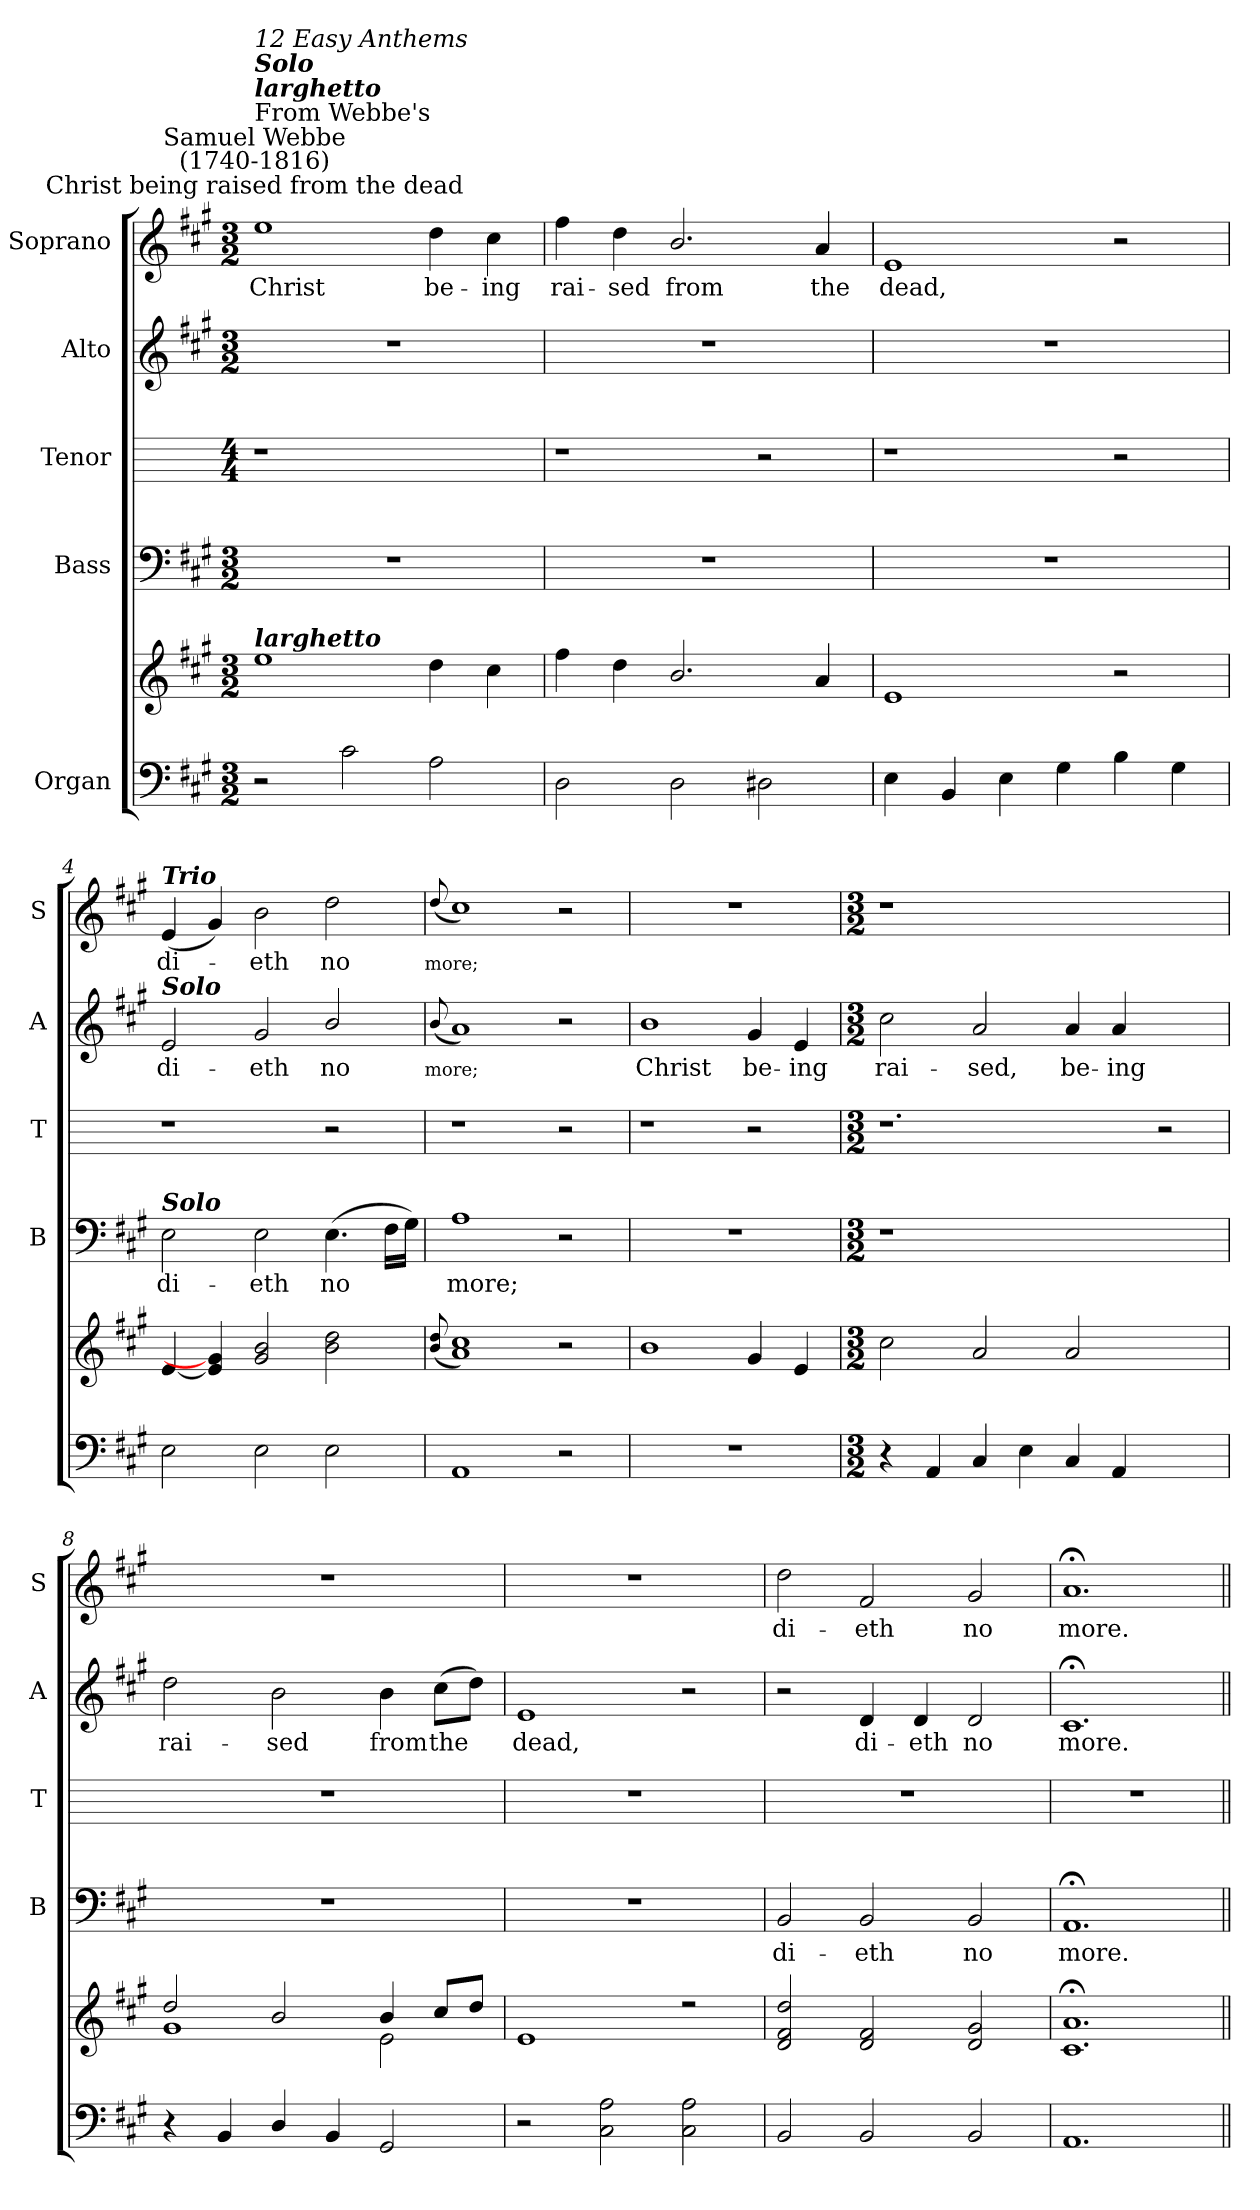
**kern	**kern	**kern	**text	**kern	**kern	**text	**kern	**text
*part5	*part5	*part4	*part4	*part3	*part2	*part2	*part1	*part1
*staff6	*staff5	*staff4	*staff4	*staff3	*staff2	*staff2	*staff1	*staff1
*I"Organ	*	*I"Bass	*	*I"Tenor	*I"Alto	*	*I"Soprano	*
*	*	*I'B	*	*I'T	*I'A	*	*I'S	*
*clefF4	*clefG2	*clefF4	*	*	*clefG2	*	*clefG2	*
*k[f#c#g#]	*k[f#c#g#]	*k[f#c#g#]	*	*	*k[f#c#g#]	*	*k[f#c#g#]	*
*A:	*A:	*A:	*	*	*A:	*	*A:	*
*M3/2	*M3/2	*M3/2	*	*M4/4	*M3/2	*	*M3/2	*
=1	=1	=1	=1	=1	=1	=1	=1	=1
!	!	!	!	!	!	!	!LO:TX:a:cj:t=Christ being raised from the dead	!
!	!	!	!	!	!	!	!LO:TX:a:cj:t=Samuel Webbe\n(1740-1816)	!
!	!	!	!	!	!	!	!LO:TX:a:t=From Webbe's	!
!	!	!	!	!	!	!	!LO:TX:a:Bi:t=larghetto	!
!	!	!	!	!	!	!	!LO:TX:a:Bi:t=Solo	!
!	!	!	!	!	!	!	!LO:TX:a:i:t=12 Easy Anthems	!
!	!LO:TX:a:Bi:t=larghetto	!	!	!	!	!	!	!
!	!	!LO:N:vis=1	!	!	!LO:N:vis=1	!	!	!LO:LY:b
2r	1ee/	1.r	.	1r	1.r	.	1ee/	Christ
2c#	.	.	.	.	.	.	.	.
!	!	!	!	!	!	!	!	!LO:LY:b
2A	4dd	.	.	2ryy	.	.	4dd	be-
!	!	!	!	!	!	!	!	!LO:LY:b
.	4cc#	.	.	.	.	.	4cc#	-ing
=2	=2	=2	=2	=2	=2	=2	=2	=2
!	!	!LO:N:vis=1	!	!	!LO:N:vis=1	!	!	!LO:LY:b
2D	4ff#	1.r	.	1r	1.r	.	4ff#	rai-
!	!	!	!	!	!	!	!	!LO:LY:b
.	4dd	.	.	.	.	.	4dd	-sed
!	!	!	!	!	!	!	!	!LO:LY:b
2D	2.b/	.	.	.	.	.	2.b/	from
2D#X	.	.	.	2r	.	.	.	.
!	!	!	!	!	!	!	!	!LO:LY:b
.	4a	.	.	.	.	.	4a	the
=3	=3	=3	=3	=3	=3	=3	=3	=3
!	!	!LO:N:vis=1	!	!	!LO:N:vis=1	!	!	!LO:LY:b
4E	1e	1.r	.	1r	1.r	.	1e	dead,
4BB	.	.	.	.	.	.	.	.
4E	.	.	.	.	.	.	.	.
4G#	.	.	.	.	.	.	.	.
4B	2r	.	.	2r	.	.	2r	.
4G#	.	.	.	.	.	.	.	.
=4	=4	=4	=4	=4	=4	=4	=4	=4
!	!	!	!	!	!	!	!LO:TX:a:Bi:t=Trio	!
!	!	!	!	!	!LO:TX:a:Bi:t=Solo	!	!	!
!	!	!LO:TX:a:Bi:t=Solo	!	!	!	!	!	!
!	!	!	!LO:LY:b	!	!	!LO:LY:b	!	!LO:LY:b
2E	[4e	2E	di-	1r	2e	di-	(<4e	di-
.	4e] 4g#]	.	.	.	.	.	4g#)	.
!	!	!	!LO:LY:b	!	!	!LO:LY:b	!	!LO:LY:b
2E	2g# 2b	2E	-eth	.	2g#	-eth	2b	eth
!	!	!	!LO:LY:b	!	!	!LO:LY:b	!	!LO:LY:b
2E	2b 2dd	(>4.E	no	2r	2b/	no	2dd	no
.	.	16F#LL	.	.	.	.	.	.
.	.	16G#JJ)	.	.	.	.	.	.
=5	=5	=5	=5	=5	=5	=5	=5	=5
!	!	!	!	!	!	!LO:LY:b	!	!LO:LY:b
.	(<8qqb/ 8qqdd/	.	.	.	(<8qqb/L	more;	(<8qqdd/L	more;
!	!	!	!LO:LY:b	!	!	!	!	!
1AA	1a 1cc#)	1A	more;	1r	1a)	.	1cc#)	.
2r	2r	2r	.	2r	2r	.	2r	.
=6	=6	=6	=6	=6	=6	=6	=6	=6
!LO:N:vis=1	!	!LO:N:vis=1	!	!	!	!LO:LY:b	!LO:N:vis=1	!
1.r	1b	1.r	.	1r	1b	Christ	1.r	.
!	!	!	!	!	!	!LO:LY:b	!	!
.	4g#	.	.	2r	4g#	be-	.	.
!	!	!	!	!	!	!LO:LY:b	!	!
.	4e	.	.	.	4e	-ing	.	.
!!LO:LB:g=z
=7	=7	=7	=7	=7	=7	=7	=7	=7
*M3/2	*M3/2	*M3/2	*	*M3/2	*M3/2	*	*M3/2	*
*	*^	*	*	*	*	*	*	*
!	!	!LO:N:vis=1	!LO:N:vis=1	!	!	!	!LO:LY:b	!LO:N:vis=1	!
4r	2cc#	1.ryy	1.r	.	1.r	2cc#	rai-	1.r	.
4AA	.	.	.	.	.	.	.	.	.
!	!	!	!	!	!	!	!LO:LY:b	!	!
4C#	2a	.	.	.	.	2a	-sed,	.	.
4E	.	.	.	.	.	.	.	.	.
!	!	!	!	!	!	!	!LO:LY:b	!	!
4C#	2a	.	.	.	.	4a	be-	.	.
!	!	!	!	!	!	!	!LO:LY:b	!	!
4AA	.	.	.	.	.	4a	-ing	.	.
2ryy	2ryy	2ryy	2ryy	.	2r	2ryy	.	2ryy	.
=8	=8	=8	=8	=8	=8	=8	=8	=8	=8
!	!	!	!LO:N:vis=1	!	!	!	!LO:LY:b	!LO:N:vis=1	!
4r	2dd/	1g#\	1.r	.	1.r	2dd	rai-	1.r	.
4BB	.	.	.	.	.	.	.	.	.
!	!	!	!	!	!	!	!LO:LY:b	!	!
4D/	2b/	.	.	.	.	2b	-sed	.	.
4BB	.	.	.	.	.	.	.	.	.
!	!	!	!	!	!	!	!LO:LY:b	!	!
2GG#	4b/	2e\	.	.	.	4b	from	.	.
!	!	!	!	!	!	!	!LO:LY:b	!	!
.	8cc#/L	.	.	.	.	(>8cc#L	the	.	.
.	8dd/J	.	.	.	.	8ddJ)	.	.	.
=9	=9	=9	=9	=9	=9	=9	=9	=9	=9
!	!	!LO:N:vis=1	!LO:N:vis=1	!	!	!	!LO:LY:b	!LO:N:vis=1	!
2r	1e	1.ryy	1.r	.	1.r	1e	dead,	1.r	.
2C# 2A	.	.	.	.	.	.	.	.	.
2C# 2A	2r	.	.	.	.	2r	.	.	.
=10	=10	=10	=10	=10	=10	=10	=10	=10	=10
!	!	!LO:N:vis=1	!	!LO:LY:b	!	!	!	!	!LO:LY:b
2BB	2d 2f# 2dd	1.ryy	2BB	di-	1.r	2r	.	2dd	di-
!	!	!	!	!LO:LY:b	!	!	!LO:LY:b	!	!LO:LY:b
2BB	2d 2f#	.	2BB	-eth	.	4d	di-	2f#	-eth
!	!	!	!	!	!	!	!LO:LY:b	!	!
.	.	.	.	.	.	4d	-eth	.	.
!	!	!	!	!LO:LY:b	!	!	!LO:LY:b	!	!LO:LY:b
2BB	2d 2g#	.	2BB	no	.	2d	no	2g#	no
=11	=11	=11	=11	=11	=11	=11	=11	=11	=11
!	!	!LO:N:vis=1	!	!LO:LY:b	!	!	!LO:LY:b	!	!LO:LY:b
1.AA	1.c#;< 1.a;<	1.ryy	1.AA;<	more.	1.r	1.c#;<	more.	1.a;<	more.
*	*v	*v	*	*	*	*	*	*	*
=||	=||	=||	=||	=||	=||	=||	=||	=||
*-	*-	*-	*-	*-	*-	*-	*-	*-
